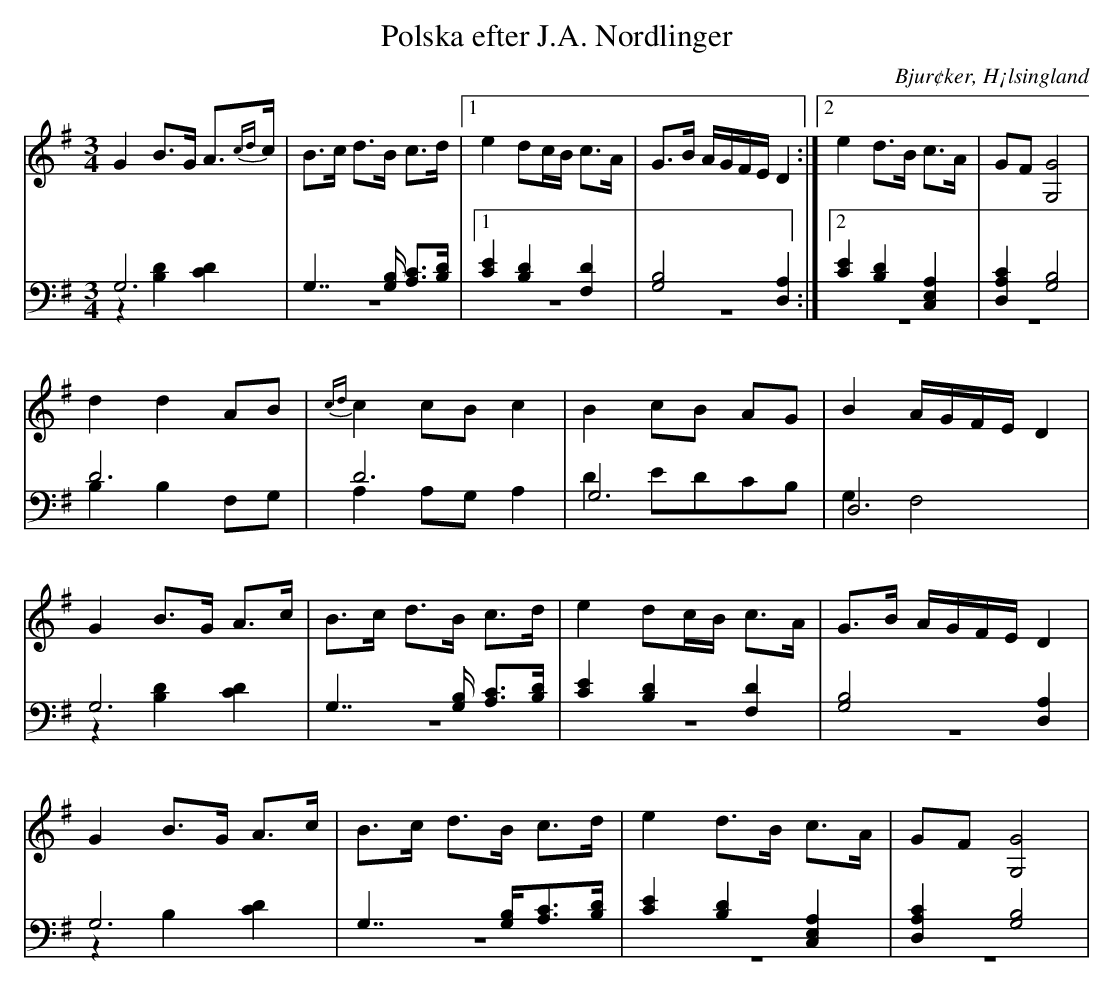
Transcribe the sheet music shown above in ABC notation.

X:1
T: Polska efter J.A. Nordlinger
O: Bjur¢ker, H¡lsingland
M: 3/4
L: 1/8
K: G
V:1
V:2
V:3 merge
V:1
G2 B>G A>{c2/3d2/3}c|B>c d>B c>d |1 e2 dc/B/ c>A| G>B A/G/F/E/ D2:|2 e2 d>B c>A|GF [G4G,4]  |
 d2 d2 AB|{cd}c2 cB c2|B2 cB AG|B2 A/G/F/E/ D2 |
G2 B>G A>c|B>c d>B c>d |e2 dc/B/ c>A|G>B A/G/F/E/ D2 |
G2 B>G A>c |B>c d>B c>d|e2 d>B c>A|GF [G,4G4] |
V:2 clef=bass
 G,6|G,7/2 [G,/B,/] [A,C]>[B,D]|1 [C2E2] [B,2D2] [F,2D2]| [G,4B,4] [D,2A,2]:|2 [C2E2] [B,2D2] [C,2E,2A,2]| [D,2A,2C2] [G,4B,4]|
D6 |D6 |G,6|D,6 |
G,6 | G,7/2 [G,/B,/] [A,C]>[B,D]| [C2E2] [B,2D2] [F,2D2]| [G,4B,4] [D,2A,2]|
G,6 |G,7/2 [G,/B,/][A,C]>[B,D]|[C2E2] [B,2D2] [C,2E,2A,2]|[D,2A,2C2] [G,4B,4] |
V:3 clef=bass
z2 [B,2D2] [C2D2]| z6|1 z6| z6:|2 z6|  z6|
B,2 B,2 F,G, |A,2 A,G, A,2 |D2 EDCB,|G,2 F,4 |
z2 [B,2D2] [C2D2]| z6 |z6 |z6|
z2 B,2 [C2D2] |z6|z6|z6|
